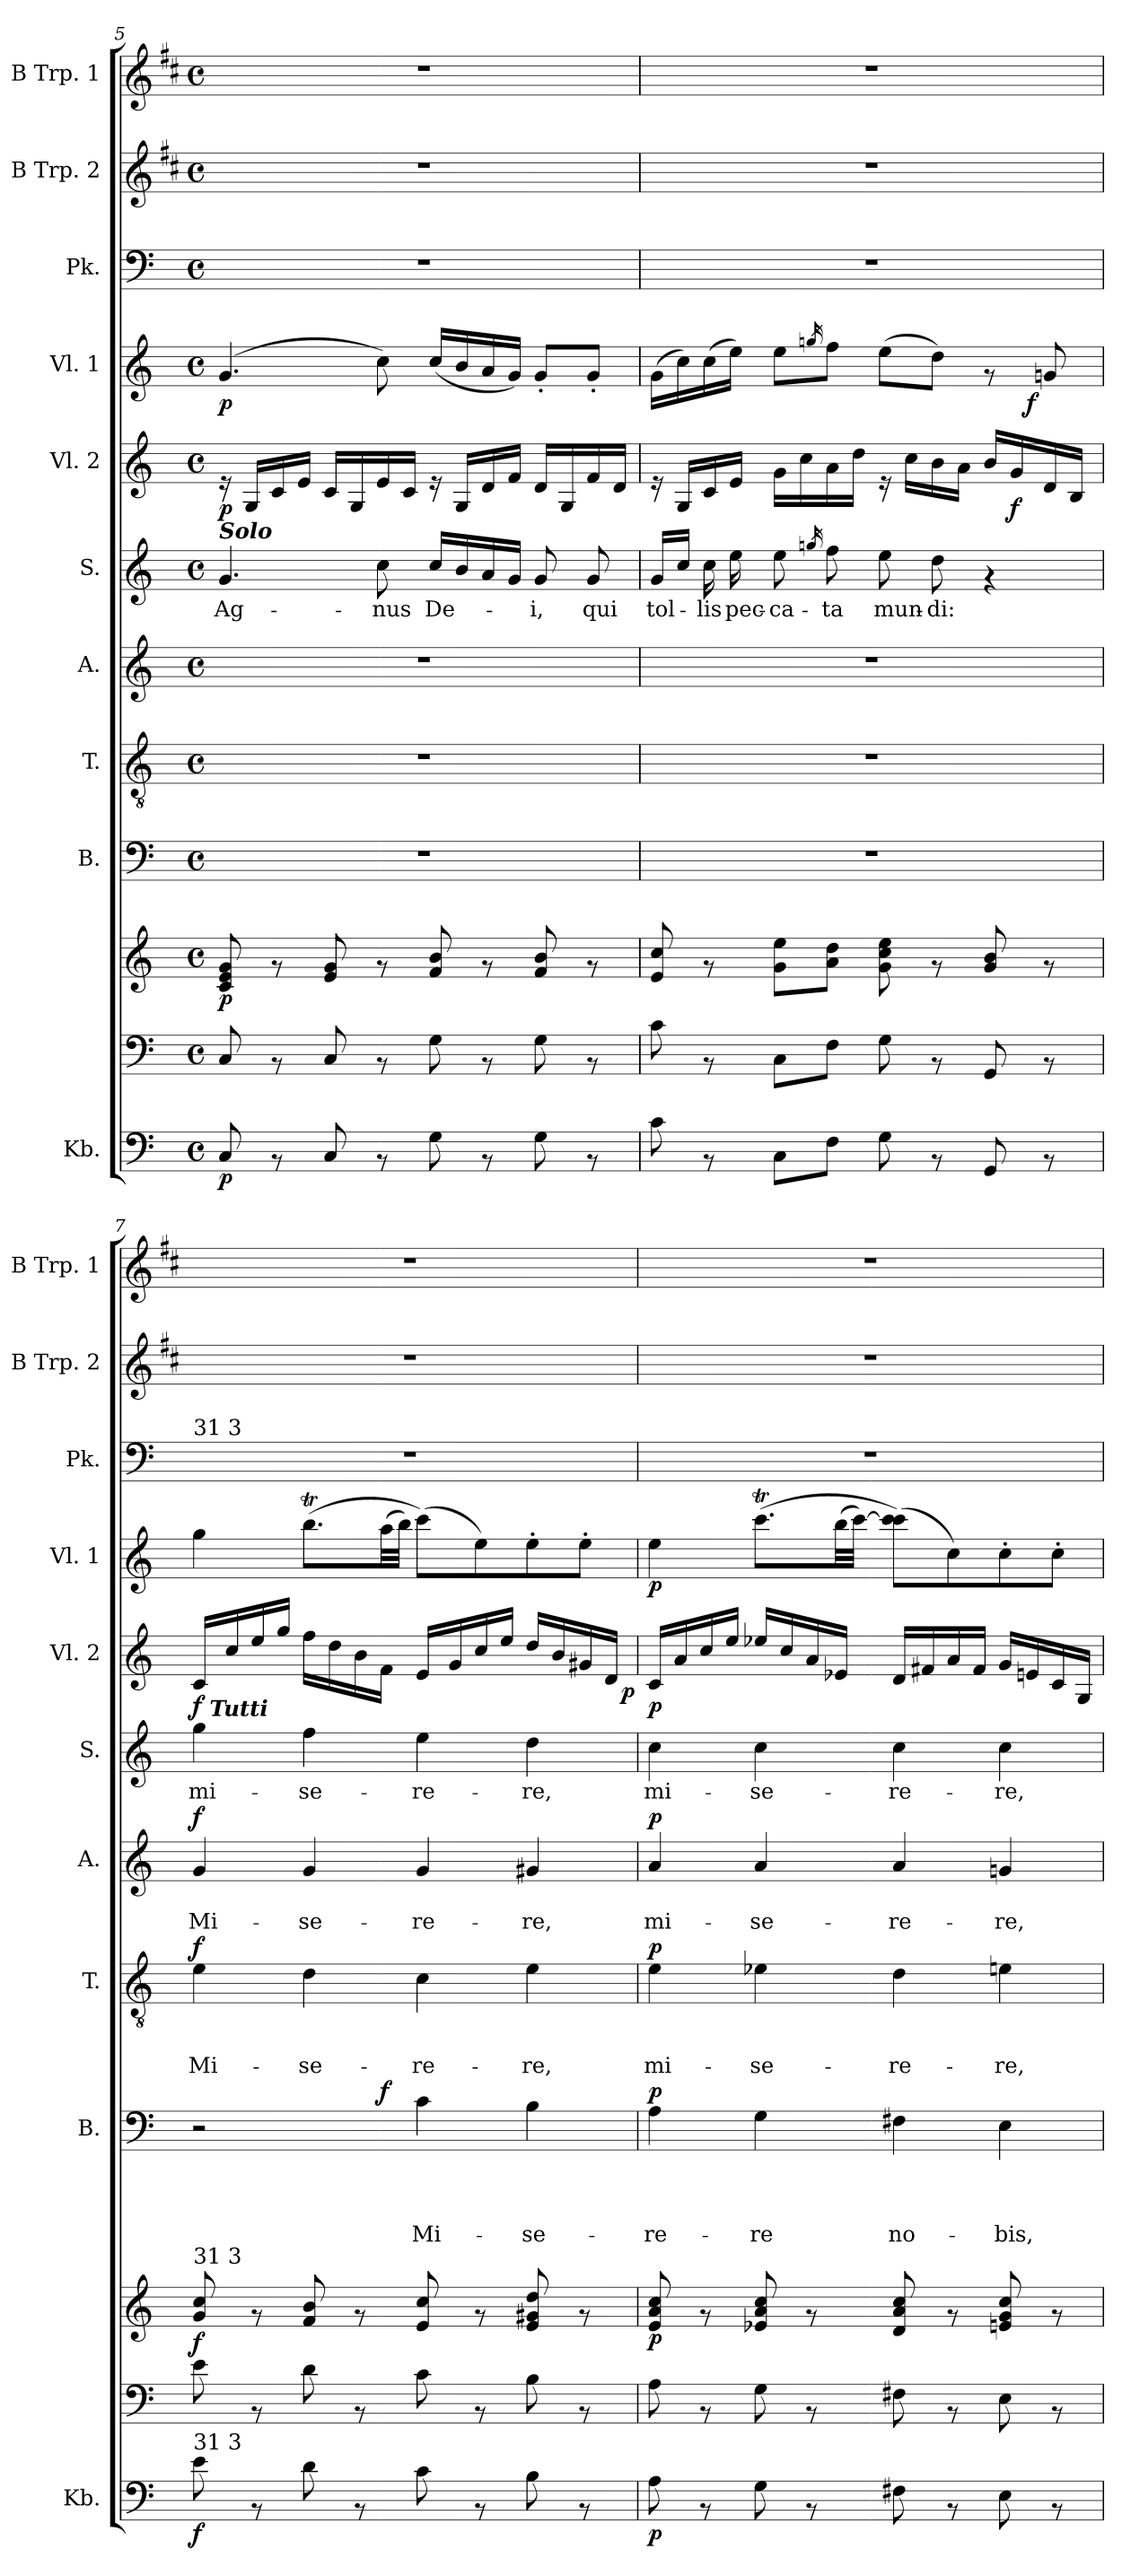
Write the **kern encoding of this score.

**kern	**dynam	**kern	**kern	**dynam	**kern	**text	**text	**text	**text	**dynam	**kern	**text	**text	**text	**dynam	**kern	**text	**text	**dynam	**kern	**text	**dynam	**kern	**dynam	**kern	**dynam	**kern	**kern	**kern
*part11	*part11	*part10	*part10	*part10	*part9	*part9	*part9	*part9	*part9	*part9	*part8	*part8	*part8	*part8	*part8	*part7	*part7	*part7	*part7	*part6	*part6	*part6	*part5	*part5	*part4	*part4	*part3	*part2	*part1
*staff12	*staff12	*staff11	*staff10	*staff10/11	*staff9	*staff9	*staff9	*staff9	*staff9	*staff9	*staff8	*staff8	*staff8	*staff8	*staff8	*staff7	*staff7	*staff7	*staff7	*staff6	*staff6	*staff6	*staff5	*staff5	*staff4	*staff4	*staff3	*staff2	*staff1
*I"Kb.	*	*	*	*	*I"B.	*	*	*	*	*	*I"T.	*	*	*	*	*I"A.	*	*	*	*I"S.	*	*	*I"Vl. 2	*	*I"Vl. 1	*	*I"Pk.	*I"B Trp. 2	*I"B Trp. 1
*I'Kb.	*	*	*	*	*I'B.	*	*	*	*	*	*I'T.	*	*	*	*	*I'A.	*	*	*	*I'S.	*	*	*I'Vl. 2	*	*I'Vl. 1	*	*I'Pk.	*I'B Trp. 2	*I'B Trp. 1
*clefF4	*	*clefF4	*clefG2	*	*clefF4	*	*	*	*	*	*clefGv2	*	*	*	*	*clefG2	*	*	*	*clefG2	*	*	*clefG2	*	*clefG2	*	*clefF4	*clefG2	*clefG2
*	*	*	*	*	*	*	*	*	*	*	*	*	*	*	*	*	*	*	*	*	*	*	*	*	*	*	*	*ITrd1c2	*ITrd1c2
*k[]	*	*k[]	*k[]	*	*k[]	*	*	*	*	*	*k[]	*	*	*	*	*k[]	*	*	*	*k[]	*	*	*k[]	*	*k[]	*	*k[]	*k[]	*k[]
*C:	*	*C:	*C:	*	*C:	*	*	*	*	*	*C:	*	*	*	*	*C:	*	*	*	*C:	*	*	*C:	*	*C:	*	*C:	*C:	*C:
*M4/4	*	*M4/4	*M4/4	*	*M4/4	*	*	*	*	*	*M4/4	*	*	*	*	*M4/4	*	*	*	*M4/4	*	*	*M4/4	*	*M4/4	*	*M4/4	*M4/4	*M4/4
*met(c)	*	*met(c)	*met(c)	*	*met(c)	*	*	*	*	*	*met(c)	*	*	*	*	*met(c)	*	*	*	*met(c)	*	*	*met(c)	*	*met(c)	*	*met(c)	*met(c)	*met(c)
=5	=5	=5	=5	=5	=5	=5	=5	=5	=5	=5	=5	=5	=5	=5	=5	=5	=5	=5	=5	=5	=5	=5	=5	=5	=5	=5	=5	=5	=5
!	!	!	!	!	!	!	!	!	!	!	!	!	!	!	!	!	!	!	!	!LO:TX:a:Bi:t=Solo	!	!	!	!	!	!	!	!	!
!	!LO:DY:b	!	!	!LO:DY:b	!	!	!	!	!	!	!	!	!	!	!	!	!	!	!	!	!LO:LY:b	!	!	!LO:DY:b	!	!LO:DY:b	!	!	!
8C/	p	8C/	8c/ 8e/ 8g/	p	1r	.	.	.	.	.	1r	.	.	.	.	1r	.	.	.	4.g/	Ag-	.	16re	p	(4.g/	p	1r	1r	1r
.	.	.	.	.	.	.	.	.	.	.	.	.	.	.	.	.	.	.	.	.	.	.	16G/LL	.	.	.	.	.	.
8rAA	.	8rAA	8rf	.	.	.	.	.	.	.	.	.	.	.	.	.	.	.	.	.	.	.	16c/	.	.	.	.	.	.
.	.	.	.	.	.	.	.	.	.	.	.	.	.	.	.	.	.	.	.	.	.	.	16e/JJ	.	.	.	.	.	.
8C/	.	8C/	8e/ 8g/	.	.	.	.	.	.	.	.	.	.	.	.	.	.	.	.	.	.	.	16c/LL	.	.	.	.	.	.
.	.	.	.	.	.	.	.	.	.	.	.	.	.	.	.	.	.	.	.	.	.	.	16G/	.	.	.	.	.	.
!	!	!	!	!	!	!	!	!	!	!	!	!	!	!	!	!	!	!	!	!	!LO:LY:b	!	!	!	!	!	!	!	!
8rAA	.	8rAA	8rf	.	.	.	.	.	.	.	.	.	.	.	.	.	.	.	.	8cc\	-nus	.	16e/	.	8cc\)	.	.	.	.
.	.	.	.	.	.	.	.	.	.	.	.	.	.	.	.	.	.	.	.	.	.	.	16c/JJ	.	.	.	.	.	.
!	!	!	!	!	!	!	!	!	!	!	!	!	!	!	!	!	!	!	!	!	!LO:LY:b	!	!	!	!	!	!	!	!
8G\	.	8G\	8f/ 8b/	.	.	.	.	.	.	.	.	.	.	.	.	.	.	.	.	16cc/LL	De-	.	16re	.	(<16cc/LL	.	.	.	.
.	.	.	.	.	.	.	.	.	.	.	.	.	.	.	.	.	.	.	.	16b/	.	.	16G/LL	.	16b/	.	.	.	.
8rAA	.	8rAA	8rf	.	.	.	.	.	.	.	.	.	.	.	.	.	.	.	.	16a/	.	.	16d/	.	16a/	.	.	.	.
.	.	.	.	.	.	.	.	.	.	.	.	.	.	.	.	.	.	.	.	16g/JJ	.	.	16f/JJ	.	16g/JJ)	.	.	.	.
!	!	!	!	!	!	!	!	!	!	!	!	!	!	!	!	!	!	!	!	!	!LO:LY:b	!	!	!	!	!	!	!	!
8G\	.	8G\	8f/ 8b/	.	.	.	.	.	.	.	.	.	.	.	.	.	.	.	.	8g/	-i,	.	16d/LL	.	8g'</L	.	.	.	.
.	.	.	.	.	.	.	.	.	.	.	.	.	.	.	.	.	.	.	.	.	.	.	16G/	.	.	.	.	.	.
!	!	!	!	!	!	!	!	!	!	!	!	!	!	!	!	!	!	!	!	!	!LO:LY:b	!	!	!	!	!	!	!	!
8rAA	.	8rAA	8rf	.	.	.	.	.	.	.	.	.	.	.	.	.	.	.	.	8g/	qui	.	16f/	.	8g'</J	.	.	.	.
.	.	.	.	.	.	.	.	.	.	.	.	.	.	.	.	.	.	.	.	.	.	.	16d/JJ	.	.	.	.	.	.
=6	=6	=6	=6	=6	=6	=6	=6	=6	=6	=6	=6	=6	=6	=6	=6	=6	=6	=6	=6	=6	=6	=6	=6	=6	=6	=6	=6	=6	=6
!	!	!	!	!	!	!	!	!	!	!	!	!	!	!	!	!	!	!	!	!	!LO:LY:b	!	!	!	!	!	!	!	!
*	*	*	*	*	*	*	*	*	*	*	*	*	*	*	*	*	*	*	*	*	*	*	*	*	*^	*	*	*	*
8c\	.	8c\	8e/ 8cc/	.	1r	.	.	.	.	.	1r	.	.	.	.	1r	.	.	.	16g/LL	tol-	.	16re	.	(>16g\LL	2ryy	.	1r	1r	1r
.	.	.	.	.	.	.	.	.	.	.	.	.	.	.	.	.	.	.	.	16cc/JJ	.	.	16G/LL	.	16cc\)	.	.	.	.	.
!	!	!	!	!	!	!	!	!	!	!	!	!	!	!	!	!	!	!	!	!	!LO:LY:b	!	!	!	!	!	!	!	!	!
8rAA	.	8rAA	8rf	.	.	.	.	.	.	.	.	.	.	.	.	.	.	.	.	16cc\	-lis	.	16c/	.	(>16cc\	.	.	.	.	.
!	!	!	!	!	!	!	!	!	!	!	!	!	!	!	!	!	!	!	!	!	!LO:LY:b	!	!	!	!	!	!	!	!	!
.	.	.	.	.	.	.	.	.	.	.	.	.	.	.	.	.	.	.	.	16ee\	pec-	.	16e/JJ	.	16ee\JJ)	.	.	.	.	.
!	!	!	!	!	!	!	!	!	!	!	!	!	!	!	!	!	!	!	!	!	!LO:LY:b	!	!	!	!	!	!	!	!	!
8C\L	.	8C\L	8g\ 8ee\L	.	.	.	.	.	.	.	.	.	.	.	.	.	.	.	.	8ee\	-ca-	.	16g\LL	.	8ee\L	.	.	.	.	.
.	.	.	.	.	.	.	.	.	.	.	.	.	.	.	.	.	.	.	.	.	.	.	16cc\	.	.	.	.	.	.	.
.	.	.	.	.	.	.	.	.	.	.	.	.	.	.	.	.	.	.	.	16qggn/	.	.	.	.	16qggn/	.	.	.	.	.
!	!	!	!	!	!	!	!	!	!	!	!	!	!	!	!	!	!	!	!	!	!LO:LY:b	!	!	!	!	!	!	!	!	!
8F\J	.	8F\J	8a\ 8dd\J	.	.	.	.	.	.	.	.	.	.	.	.	.	.	.	.	8ff\	-ta	.	16a\	.	8ff\J	.	.	.	.	.
.	.	.	.	.	.	.	.	.	.	.	.	.	.	.	.	.	.	.	.	.	.	.	16dd\JJ	.	.	.	.	.	.	.
!	!	!	!	!	!	!	!	!	!	!	!	!	!	!	!	!	!	!	!	!	!LO:LY:b	!	!	!	!	!	!	!	!	!
8G\	.	8G\	8g\ 8cc\ 8ee\	.	.	.	.	.	.	.	.	.	.	.	.	.	.	.	.	8ee\	mun-	.	16re	.	(>8ee\L	4ryy	.	.	.	.
.	.	.	.	.	.	.	.	.	.	.	.	.	.	.	.	.	.	.	.	.	.	.	16cc\LL	.	.	.	.	.	.	.
!	!	!	!	!	!	!	!	!	!	!	!	!	!	!	!	!	!	!	!	!	!LO:LY:b	!	!	!	!	!	!	!	!	!
8rAA	.	8rAA	8rf	.	.	.	.	.	.	.	.	.	.	.	.	.	.	.	.	8dd\	-di:	.	16b\	.	8dd\J)	.	.	.	.	.
.	.	.	.	.	.	.	.	.	.	.	.	.	.	.	.	.	.	.	.	.	.	.	16a\JJ	.	.	.	.	.	.	.
8GG/	.	8GG/	8g/ 8b/	.	.	.	.	.	.	.	.	.	.	.	.	.	.	.	.	4rf	.	.	16b/LL	.	8rf	16.ryy	.	.	.	.
!	!	!	!	!	!	!	!	!	!	!	!	!	!	!	!	!	!	!	!	!	!	!	!	!LO:DY:b	!	!	!	!	!	!
.	.	.	.	.	.	.	.	.	.	.	.	.	.	.	.	.	.	.	.	.	.	.	16g/	f	.	.	.	.	.	.
!	!	!	!	!	!	!	!	!	!	!	!	!	!	!	!	!	!	!	!	!	!	!	!	!	!	!	!LO:DY:b	!	!	!
.	.	.	.	.	.	.	.	.	.	.	.	.	.	.	.	.	.	.	.	.	.	.	.	.	.	8ryy	f	.	.	.
8rAA	.	8rAA	8rf	.	.	.	.	.	.	.	.	.	.	.	.	.	.	.	.	.	.	.	16d/	.	8gn/	.	.	.	.	.
.	.	.	.	.	.	.	.	.	.	.	.	.	.	.	.	.	.	.	.	.	.	.	16B/JJ	.	.	.	.	.	.	.
.	.	.	.	.	.	.	.	.	.	.	.	.	.	.	.	.	.	.	.	.	.	.	.	.	.	32ryy	.	.	.	.
!!LO:PB:g=z
=7	=7	=7	=7	=7	=7	=7	=7	=7	=7	=7	=7	=7	=7	=7	=7	=7	=7	=7	=7	=7	=7	=7	=7	=7	=7	=7	=7	=7	=7	=7
!	!	!	!	!	!	!	!	!	!	!	!	!	!	!	!	!	!	!	!	!	!	!	!	!	!	!	!	!LO:TX:a:t=31 3	!	!
!	!	!	!	!	!	!	!	!	!	!	!	!	!	!	!	!	!	!	!	!	!	!	!	!	!LO:TX:a:t=31 3	!	!	!	!	!
!	!	!	!	!	!	!	!	!	!	!	!	!	!	!	!	!	!	!	!	!LO:TX:a:t=31 3	!	!	!	!	!	!	!	!	!	!
!	!	!	!LO:TX:a:t=31 3	!	!	!	!	!	!	!	!	!	!	!	!	!	!	!	!	!	!	!	!	!	!	!	!	!	!	!
!LO:TX:a:t=31 3	!	!	!	!	!	!	!	!	!	!	!	!	!	!	!	!	!	!	!	!	!	!	!	!	!	!	!	!	!	!
!	!LO:DY:b	!	!	!LO:DY:a=2	!	!	!	!	!	!	!	!	!	!LO:LY:b	!LO:DY:a	!	!	!LO:LY:b	!LO:DY:a	!	!LO:LY:b	!LO:DY:a	!	!	!	!	!	!	!	!
*	*	*	*	*	*^	*	*	*	*	*	*	*	*	*	*	*	*	*	*	*^	*	*	*^	*	*v	*v	*	*	*	*
8e\	f	8e\	8g/ 8cc/	f	2r	4..ryy	.	.	.	.	.	4e\	.	.	Mi-	f	4g/	.	Mi-	f	4gg\	32ryy	mi-	f	16c/LL	2ryy	.	4gg\	.	1r	1r	1r
!	!	!	!	!	!	!	!	!	!	!	!	!	!	!	!	!	!	!	!	!	!	!LO:TX:a:Bi:t=Tutti	!	!	!	!	!	!	!	!	!	!
.	.	.	.	.	.	.	.	.	.	.	.	.	.	.	.	.	.	.	.	.	.	2ryy	.	.	.	.	.	.	.	.	.	.
.	.	.	.	.	.	.	.	.	.	.	.	.	.	.	.	.	.	.	.	.	.	.	.	.	16cc/	.	.	.	.	.	.	.
8rAA	.	8rAA	8rf	.	.	.	.	.	.	.	.	.	.	.	.	.	.	.	.	.	.	.	.	.	16ee/	.	.	.	.	.	.	.
.	.	.	.	.	.	.	.	.	.	.	.	.	.	.	.	.	.	.	.	.	.	.	.	.	16gg/JJ	.	.	.	.	.	.	.
!	!	!	!	!	!	!	!	!	!	!	!	!	!	!	!LO:LY:b	!	!	!	!LO:LY:b	!	!	!	!LO:LY:b	!	!	!	!	!	!	!	!	!
8d\	.	8d\	8f/ 8b/	.	.	.	.	.	.	.	.	4d\	.	.	-se-	.	4g/	.	-se-	.	4ff\	.	-se-	.	16ff\LL	.	.	(>8.bbt\L	.	.	.	.
.	.	.	.	.	.	.	.	.	.	.	.	.	.	.	.	.	.	.	.	.	.	.	.	.	16dd\	.	.	.	.	.	.	.
8rAA	.	8rAA	8rf	.	.	.	.	.	.	.	.	.	.	.	.	.	.	.	.	.	.	.	.	.	16b\	.	.	.	.	.	.	.
!	!	!	!	!	!	!	!	!	!	!	!LO:DY:a	!	!	!	!	!	!	!	!	!	!	!	!	!	!	!	!	!	!	!	!	!
.	.	.	.	.	.	2ryy	.	.	.	.	f	.	.	.	.	.	.	.	.	.	.	.	.	.	16f\JJ	.	.	(>32aa\LL	.	.	.	.
.	.	.	.	.	.	.	.	.	.	.	.	.	.	.	.	.	.	.	.	.	.	.	.	.	.	.	.	32bb\JJJ)	.	.	.	.
!	!	!	!	!	!	!	!	!	!	!LO:LY:b	!	!	!	!	!LO:LY:b	!	!	!	!LO:LY:b	!	!	!	!LO:LY:b	!	!	!	!	!	!	!	!	!
8c\	.	8c\	8e/ 8cc/	.	4c\	.	.	.	.	Mi-	.	4c\	.	.	-re-	.	4g/	.	-re-	.	4ee\	.	-re-	.	16e/LL	4...ryy	.	(>8ccc\L)	.	.	.	.
.	.	.	.	.	.	.	.	.	.	.	.	.	.	.	.	.	.	.	.	.	.	4...ryy	.	.	.	.	.	.	.	.	.	.
.	.	.	.	.	.	.	.	.	.	.	.	.	.	.	.	.	.	.	.	.	.	.	.	.	16g/	.	.	.	.	.	.	.
8rAA	.	8rAA	8rf	.	.	.	.	.	.	.	.	.	.	.	.	.	.	.	.	.	.	.	.	.	16cc/	.	.	8ee\)	.	.	.	.
.	.	.	.	.	.	.	.	.	.	.	.	.	.	.	.	.	.	.	.	.	.	.	.	.	16ee/JJ	.	.	.	.	.	.	.
!	!	!	!	!	!	!	!	!	!	!LO:LY:b	!	!	!	!	!LO:LY:b	!	!	!	!LO:LY:b	!	!	!	!LO:LY:b	!	!	!	!	!	!	!	!	!
8B\	.	8B\	8e/ 8g#X/ 8dd/	.	4B\	.	.	.	.	-se-	.	4e\	.	.	-re,	.	4g#X/	.	-re,	.	4dd\	.	-re,	.	16dd/LL	.	.	8ee'>\	.	.	.	.
.	.	.	.	.	.	.	.	.	.	.	.	.	.	.	.	.	.	.	.	.	.	.	.	.	16b/	.	.	.	.	.	.	.
8rAA	.	8rAA	8rf	.	.	.	.	.	.	.	.	.	.	.	.	.	.	.	.	.	.	.	.	.	16g#X/	.	.	8ee'>\J	.	.	.	.
.	.	.	.	.	.	16ryy	.	.	.	.	.	.	.	.	.	.	.	.	.	.	.	.	.	.	16d/JJ	.	.	.	.	.	.	.
!	!	!	!	!	!	!	!	!	!	!	!	!	!	!	!	!	!	!	!	!	!	!	!	!	!	!	!LO:DY:b	!	!	!	!	!
.	.	.	.	.	.	.	.	.	.	.	.	.	.	.	.	.	.	.	.	.	.	.	.	.	.	32ryy	p	.	.	.	.	.
=8	=8	=8	=8	=8	=8	=8	=8	=8	=8	=8	=8	=8	=8	=8	=8	=8	=8	=8	=8	=8	=8	=8	=8	=8	=8	=8	=8	=8	=8	=8	=8	=8
!	!LO:DY:b	!	!	!LO:DY:b	!	!	!	!	!	!LO:LY:b	!LO:DY:a	!	!	!	!LO:LY:b	!LO:DY:a	!	!	!LO:LY:b	!LO:DY:a	!	!	!LO:LY:b	!LO:DY:a	!	!	!	!	!LO:DY:b	!	!	!
*	*	*	*	*	*	*	*	*	*	*	*	*	*	*	*	*	*	*	*	*	*v	*v	*	*	*	*	*	*	*	*	*	*
*	*	*	*	*	*v	*v	*	*	*	*	*	*	*	*	*	*	*	*	*	*	*	*	*	*v	*v	*	*	*	*	*	*
8A\	p	8A\	8e/ 8a/ 8cc/	p	4A\	.	.	.	-re-	p	4e\	.	.	mi-	p	4a/	.	mi-	p	4cc\	mi-	p	16c/LL	.	4ee\	p	1r	1r	1r
.	.	.	.	.	.	.	.	.	.	.	.	.	.	.	.	.	.	.	.	.	.	.	16a/	.	.	.	.	.	.
8rAA	.	8rAA	8rf	.	.	.	.	.	.	.	.	.	.	.	.	.	.	.	.	.	.	.	16cc/	.	.	.	.	.	.
.	.	.	.	.	.	.	.	.	.	.	.	.	.	.	.	.	.	.	.	.	.	.	16ee/JJ	.	.	.	.	.	.
!	!	!	!	!	!	!	!	!	!LO:LY:b	!	!	!	!	!LO:LY:b	!	!	!	!LO:LY:b	!	!	!LO:LY:b	!	!	!	!	!	!	!	!
8G\	.	8G\	8e-X/ 8a/ 8cc/	.	4G\	.	.	.	-re	.	4e-X\	.	.	-se-	.	4a/	.	-se-	.	4cc\	-se-	.	16ee-X/LL	.	(>8.cccT\L	.	.	.	.
.	.	.	.	.	.	.	.	.	.	.	.	.	.	.	.	.	.	.	.	.	.	.	16cc/	.	.	.	.	.	.
8rAA	.	8rAA	8rf	.	.	.	.	.	.	.	.	.	.	.	.	.	.	.	.	.	.	.	16a/	.	.	.	.	.	.
.	.	.	.	.	.	.	.	.	.	.	.	.	.	.	.	.	.	.	.	.	.	.	16e-X/JJ	.	(<32bb\LL	.	.	.	.
.	.	.	.	.	.	.	.	.	.	.	.	.	.	.	.	.	.	.	.	.	.	.	.	.	[>32ccc\JJJ)	.	.	.	.
!	!	!	!	!	!	!	!	!	!LO:LY:b	!	!	!	!	!LO:LY:b	!	!	!	!LO:LY:b	!	!	!LO:LY:b	!	!	!	!	!	!	!	!
8F#X\	.	8F#X\	8d/ 8a/ 8cc/	.	4F#X\	.	.	.	no-	.	4d\	.	.	-re-	.	4a/	.	-re-	.	4cc\	-re-	.	16d/LL	.	(>8ccc\] 8ccc\L)	.	.	.	.
.	.	.	.	.	.	.	.	.	.	.	.	.	.	.	.	.	.	.	.	.	.	.	16f#X/	.	.	.	.	.	.
8rAA	.	8rAA	8rf	.	.	.	.	.	.	.	.	.	.	.	.	.	.	.	.	.	.	.	16a/	.	8cc\)	.	.	.	.
.	.	.	.	.	.	.	.	.	.	.	.	.	.	.	.	.	.	.	.	.	.	.	16f#/JJ	.	.	.	.	.	.
!	!	!	!	!	!	!	!	!	!LO:LY:b	!	!	!	!	!LO:LY:b	!	!	!	!LO:LY:b	!	!	!LO:LY:b	!	!	!	!	!	!	!	!
8E\	.	8E\	8en/ 8g/ 8cc/	.	4E\	.	.	.	-bis,	.	4en\	.	.	-re,	.	4gn/	.	-re,	.	4cc\	-re,	.	16g/LL	.	8cc'>\	.	.	.	.
.	.	.	.	.	.	.	.	.	.	.	.	.	.	.	.	.	.	.	.	.	.	.	16en/	.	.	.	.	.	.
8rAA	.	8rAA	8rf	.	.	.	.	.	.	.	.	.	.	.	.	.	.	.	.	.	.	.	16c/	.	8cc'>\J	.	.	.	.
.	.	.	.	.	.	.	.	.	.	.	.	.	.	.	.	.	.	.	.	.	.	.	16G/JJ	.	.	.	.	.	.
=	=	=	=	=	=	=	=	=	=	=	=	=	=	=	=	=	=	=	=	=	=	=	=	=	=	=	=	=	=
*-	*-	*-	*-	*-	*-	*-	*-	*-	*-	*-	*-	*-	*-	*-	*-	*-	*-	*-	*-	*-	*-	*-	*-	*-	*-	*-	*-	*-	*-
